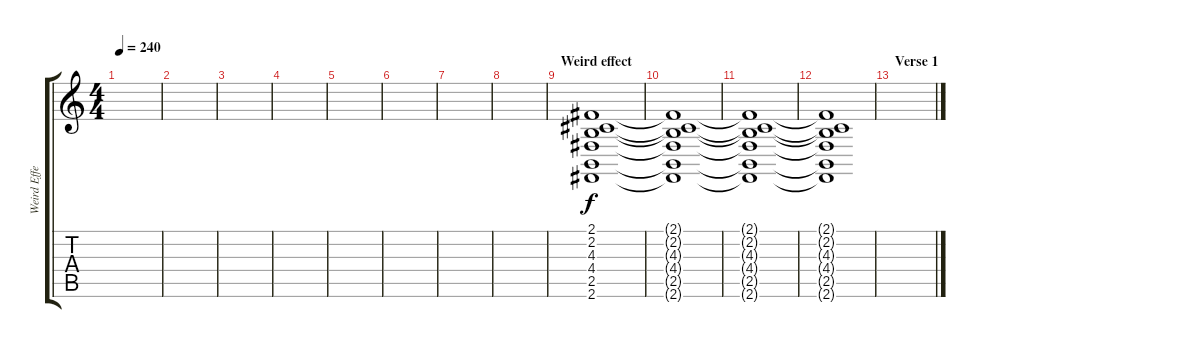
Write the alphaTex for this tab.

\track ("Weird Effect" "Weird Effe") {instrument helicopter}
\staff {score tabs}
\tuning (E4 B3 G3 D3 A2 E2) {hide}
\ts (4 4)
\tempo 240
\clef g2
\ks c
|
|
|
|
|
|
|
|
\section ("" "Weird effect")
(2.1 2.2 4.3 4.4 2.5 2.6).1 |
(2.1{t} 2.2{t} 4.3{t} 4.4{t} 2.5{t} 2.6{t}).1 |
(2.1{t} 2.2{t} 4.3{t} 4.4{t} 2.5{t} 2.6{t}).1 |
(2.1{t} 2.2{t} 4.3{t} 4.4{t} 2.5{t} 2.6{t}).1 |
\section ("" "Verse 1")
